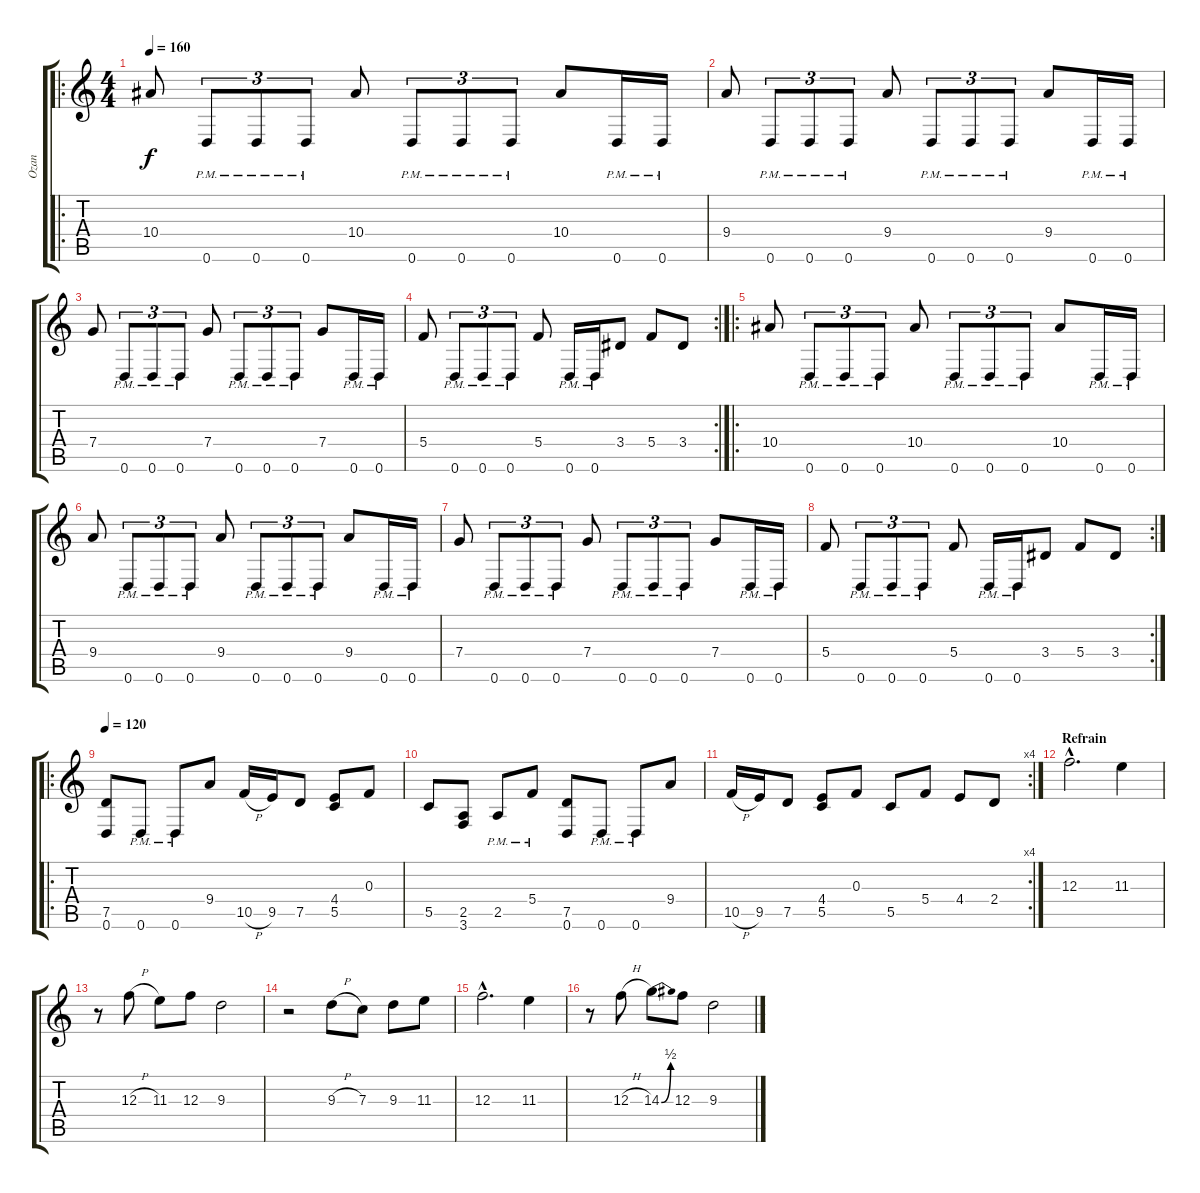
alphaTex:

\track ("Ozan" "Ozan") {instrument distortionguitar}
\staff {score tabs}
\tuning (D4 A3 F3 C3 G2 D2) {hide}
\ro
\ts (4 4)
\tempo 160
\clef g2
\ks c
10.4.8{dy f} 0.6{pm}.8{tu (3 2)} 0.6{pm}.8{tu (3 2)} 0.6{pm}.8{tu (3 2)} 10.4.8 0.6{pm}.8{tu (3 2)} 0.6{pm}.8{tu (3 2)} 0.6{pm}.8{tu (3 2)} 10.4.8 0.6{pm}.16 0.6{pm}.16 |
9.4.8 0.6{pm}.8{tu (3 2)} 0.6{pm}.8{tu (3 2)} 0.6{pm}.8{tu (3 2)} 9.4.8 0.6{pm}.8{tu (3 2)} 0.6{pm}.8{tu (3 2)} 0.6{pm}.8{tu (3 2)} 9.4.8 0.6{pm}.16 0.6{pm}.16 |
7.4.8 0.6{pm}.8{tu (3 2)} 0.6{pm}.8{tu (3 2)} 0.6{pm}.8{tu (3 2)} 7.4.8 0.6{pm}.8{tu (3 2)} 0.6{pm}.8{tu (3 2)} 0.6{pm}.8{tu (3 2)} 7.4.8 0.6{pm}.16 0.6{pm}.16 |
\rc 2
5.4.8 0.6{pm}.8{tu (3 2)} 0.6{pm}.8{tu (3 2)} 0.6{pm}.8{tu (3 2)} 5.4.8 0.6{pm}.16 0.6{pm}.16 3.4.8 5.4.8 3.4.8 |
\ro
10.4.8 0.6{pm}.8{tu (3 2)} 0.6{pm}.8{tu (3 2)} 0.6{pm}.8{tu (3 2)} 10.4.8 0.6{pm}.8{tu (3 2)} 0.6{pm}.8{tu (3 2)} 0.6{pm}.8{tu (3 2)} 10.4.8 0.6{pm}.16 0.6{pm}.16 |
9.4.8 0.6{pm}.8{tu (3 2)} 0.6{pm}.8{tu (3 2)} 0.6{pm}.8{tu (3 2)} 9.4.8 0.6{pm}.8{tu (3 2)} 0.6{pm}.8{tu (3 2)} 0.6{pm}.8{tu (3 2)} 9.4.8 0.6{pm}.16 0.6{pm}.16 |
7.4.8 0.6{pm}.8{tu (3 2)} 0.6{pm}.8{tu (3 2)} 0.6{pm}.8{tu (3 2)} 7.4.8 0.6{pm}.8{tu (3 2)} 0.6{pm}.8{tu (3 2)} 0.6{pm}.8{tu (3 2)} 7.4.8 0.6{pm}.16 0.6{pm}.16 |
\rc 2
5.4.8 0.6{pm}.8{tu (3 2)} 0.6{pm}.8{tu (3 2)} 0.6{pm}.8{tu (3 2)} 5.4.8 0.6{pm}.16 0.6{pm}.16 3.4.8 5.4.8 3.4.8 |
\ro
\tempo 120
(7.5 0.6).8 0.6{pm}.8 0.6{pm}.8 9.4.8 10.5{h}.16 9.5.16 7.5.8 (4.4 5.5).8 0.3.8 |
5.5.8 (2.5 3.6).8 2.5{pm}.8 5.4{pm}.8 (7.5 0.6).8 0.6{pm}.8 0.6{pm}.8 9.4.8 |
\rc 4
10.5{h}.16 9.5.16 7.5.8 (4.4 5.5).8 0.3.8 5.5.8 5.4.8 4.4.8 2.4.8 |
\section ("" "Refrain")
12.3{hac}.2{d} 11.3.4 |
r.8 12.3{h}.8 11.3.8 12.3.8 9.3.2 |
r.2 9.3{h}.8 7.3.8 9.3.8 11.3.8 |
12.3{hac}.2{d} 11.3.4 |
r.8 12.3{h}.8 14.3{be (bend 0 0 60 2)}.8 12.3.8 9.3.2
